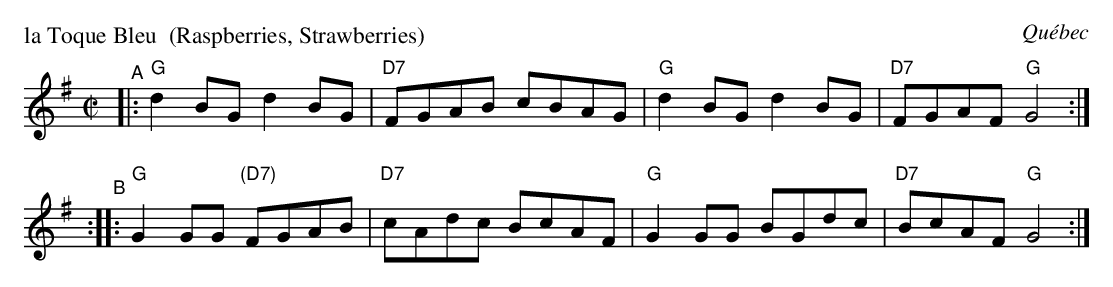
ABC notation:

X:1
P: la Toque Bleu  (Raspberries, Strawberries)
O: Qu\'ebec
M: C|
L: 1/8
K: G
"^A"|: "G"d2BG       d2BG | "D7"FGAB cBAG | "G"d2BG d2BG | "D7"FGAF "G"G4 :|
"^B":: "G"G2GG "(D7)"FGAB | "D7"cAdc BcAF | "G"G2GG BGdc | "D7"BcAF "G"G4 :|
